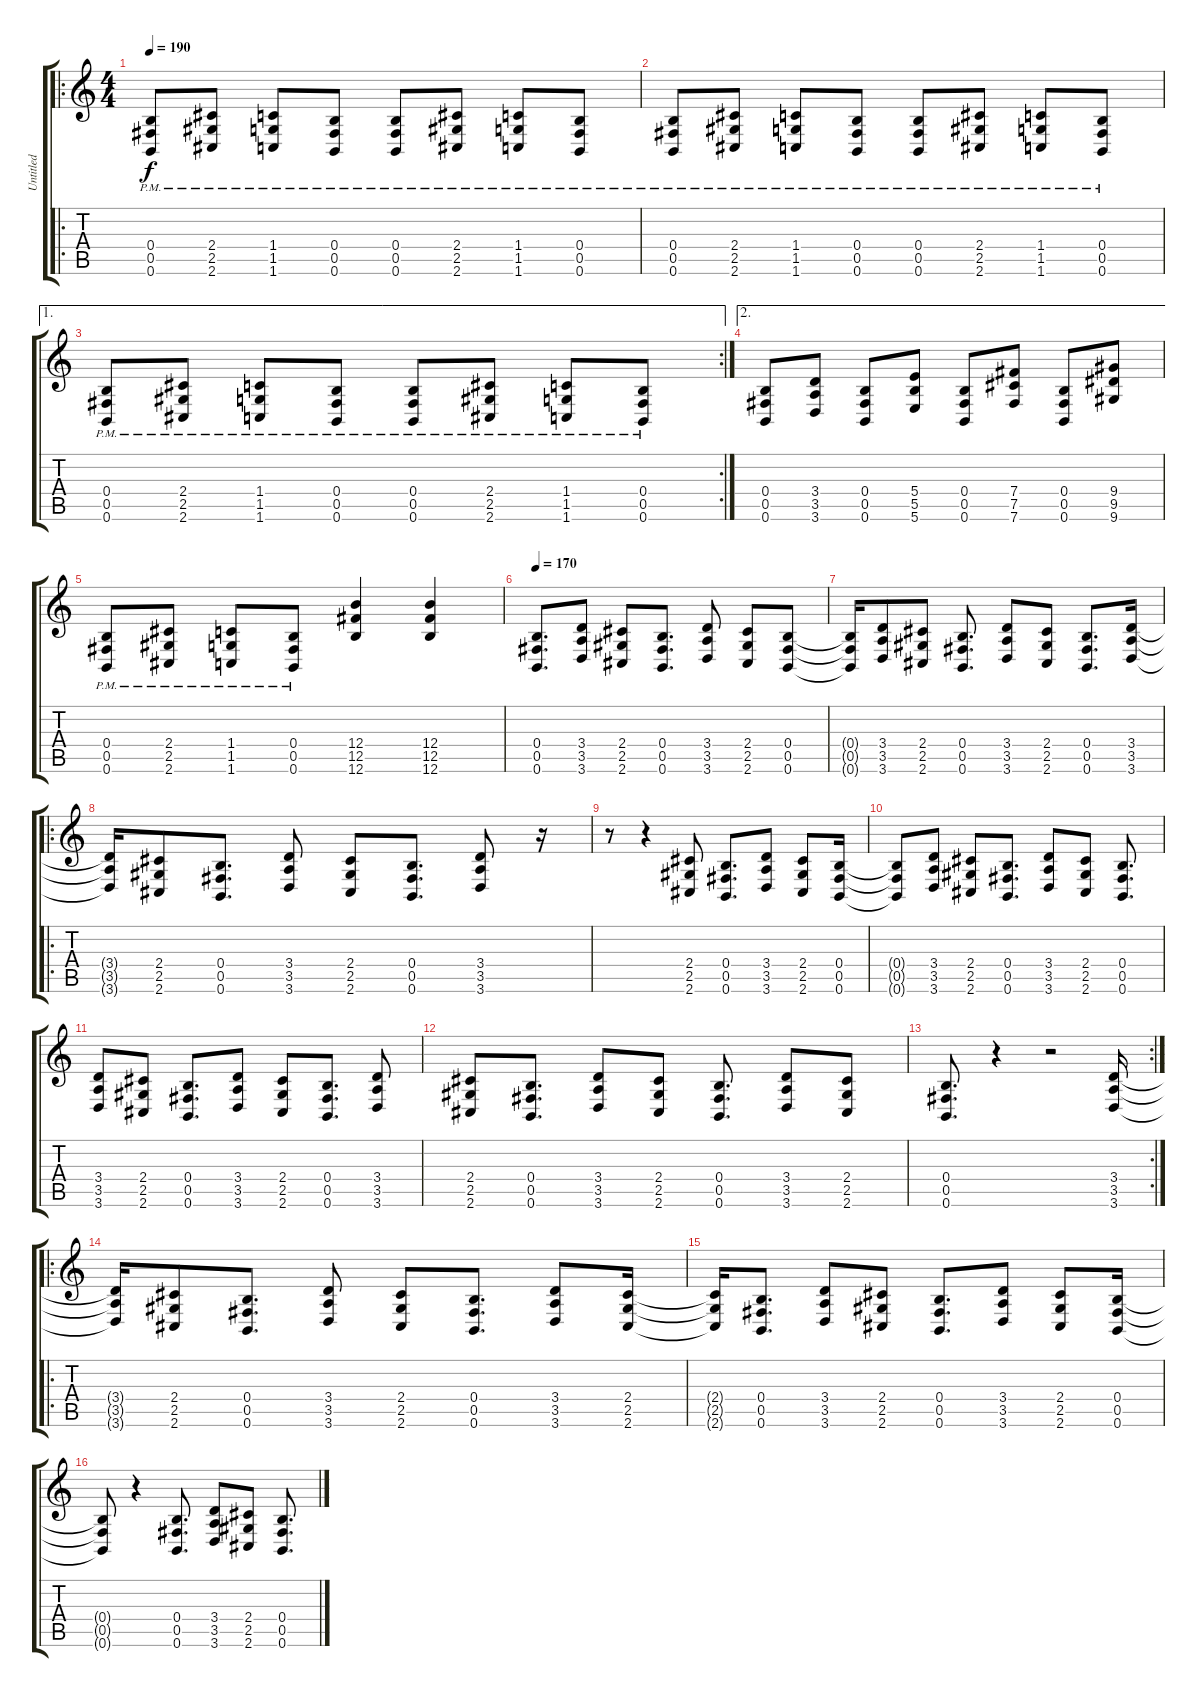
\track ("Untitled" "Untitled") {instrument distortionguitar}
\staff {score tabs}
\tuning (Db4 Ab3 E3 B2 Gb2 B1) {hide}
\ro
\ts (4 4)
\tempo 190
\clef g2
\ks c
(0.4{pm} 0.5{pm} 0.6{pm}).8{dy f instrument distortionguitar} (2.4{pm} 2.5{pm} 2.6{pm}).8 (1.4{pm} 1.5{pm} 1.6{pm}).8 (0.4{pm} 0.5{pm} 0.6{pm}).8 (0.4{pm} 0.5{pm} 0.6{pm}).8 (2.4{pm} 2.5{pm} 2.6{pm}).8 (1.4{pm} 1.5{pm} 1.6{pm}).8 (0.4{pm} 0.5{pm} 0.6{pm}).8 |
(0.4{pm} 0.5{pm} 0.6{pm}).8 (2.4{pm} 2.5{pm} 2.6{pm}).8 (1.4{pm} 1.5{pm} 1.6{pm}).8 (0.4{pm} 0.5{pm} 0.6{pm}).8 (0.4{pm} 0.5{pm} 0.6{pm}).8 (2.4{pm} 2.5{pm} 2.6{pm}).8 (1.4{pm} 1.5{pm} 1.6{pm}).8 (0.4{pm} 0.5{pm} 0.6{pm}).8 |
\ae 1
\rc 2
(0.4{pm} 0.5{pm} 0.6{pm}).8 (2.4{pm} 2.5{pm} 2.6{pm}).8 (1.4{pm} 1.5{pm} 1.6{pm}).8 (0.4{pm} 0.5{pm} 0.6{pm}).8 (0.4{pm} 0.5{pm} 0.6{pm}).8 (2.4{pm} 2.5{pm} 2.6{pm}).8 (1.4{pm} 1.5{pm} 1.6{pm}).8 (0.4{pm} 0.5{pm} 0.6{pm}).8 |
\ae 2
(0.4 0.5 0.6).8 (3.4 3.5 3.6).8 (0.4 0.5 0.6).8 (5.4 5.5 5.6).8 (0.4 0.5 0.6).8 (7.4 7.5 7.6).8 (0.4 0.5 0.6).8 (9.4 9.5 9.6).8 |
(0.4{pm} 0.5{pm} 0.6{pm}).8 (2.4{pm} 2.5{pm} 2.6{pm}).8 (1.4{pm} 1.5{pm} 1.6{pm}).8 (0.4{pm} 0.5{pm} 0.6{pm}).8 (12.4 12.5 12.6).4 (12.4 12.5 12.6).4 |
\tempo 170
(0.4 0.5 0.6).8{d} (3.4 3.5 3.6).8 (2.4 2.5 2.6).8 (0.4 0.5 0.6).8{d} (3.4 3.5 3.6).8 (2.4 2.5 2.6).8 (0.4 0.5 0.6).8 |
(0.4{t} 0.5{t} 0.6{t}).16 (3.4 3.5 3.6).8 (2.4 2.5 2.6).8 (0.4 0.5 0.6).8{d} (3.4 3.5 3.6).8 (2.4 2.5 2.6).8 (0.4 0.5 0.6).8{d} (3.4 3.5 3.6).16 |
\ro
(3.4{t} 3.5{t} 3.6{t}).16 (2.4 2.5 2.6).8 (0.4 0.5 0.6).8{d} (3.4 3.5 3.6).8 (2.4 2.5 2.6).8 (0.4 0.5 0.6).8{d} (3.4 3.5 3.6).8 r.16 |
r.8 r.4 (2.4 2.5 2.6).8 (0.4 0.5 0.6).8{d} (3.4 3.5 3.6).8 (2.4 2.5 2.6).8 (0.4 0.5 0.6).16 |
(0.4{t} 0.5{t} 0.6{t}).8 (3.4 3.5 3.6).8 (2.4 2.5 2.6).8 (0.4 0.5 0.6).8{d} (3.4 3.5 3.6).8 (2.4 2.5 2.6).8 (0.4 0.5 0.6).8{d} |
(3.4 3.5 3.6).8 (2.4 2.5 2.6).8 (0.4 0.5 0.6).8{d} (3.4 3.5 3.6).8 (2.4 2.5 2.6).8 (0.4 0.5 0.6).8{d} (3.4 3.5 3.6).8 |
(2.4 2.5 2.6).8 (0.4 0.5 0.6).8{d} (3.4 3.5 3.6).8 (2.4 2.5 2.6).8 (0.4 0.5 0.6).8{d} (3.4 3.5 3.6).8 (2.4 2.5 2.6).8 |
\rc 2
(0.4 0.5 0.6).8{d} r.4 r.2 (3.4 3.5 3.6).16 |
\ro
(3.4{t} 3.5{t} 3.6{t}).16 (2.4 2.5 2.6).8 (0.4 0.5 0.6).8{d} (3.4 3.5 3.6).8 (2.4 2.5 2.6).8 (0.4 0.5 0.6).8{d} (3.4 3.5 3.6).8 (2.4 2.5 2.6).16 |
(2.4{t} 2.5{t} 2.6{t}).16 (0.4 0.5 0.6).8{d} (3.4 3.5 3.6).8 (2.4 2.5 2.6).8 (0.4 0.5 0.6).8{d} (3.4 3.5 3.6).8 (2.4 2.5 2.6).8 (0.4 0.5 0.6).16 |
(0.4{t} 0.5{t} 0.6{t}).8 r.4 (0.4 0.5 0.6).8{d} (3.4 3.5 3.6).8 (2.4 2.5 2.6).8 (0.4 0.5 0.6).8{d}
